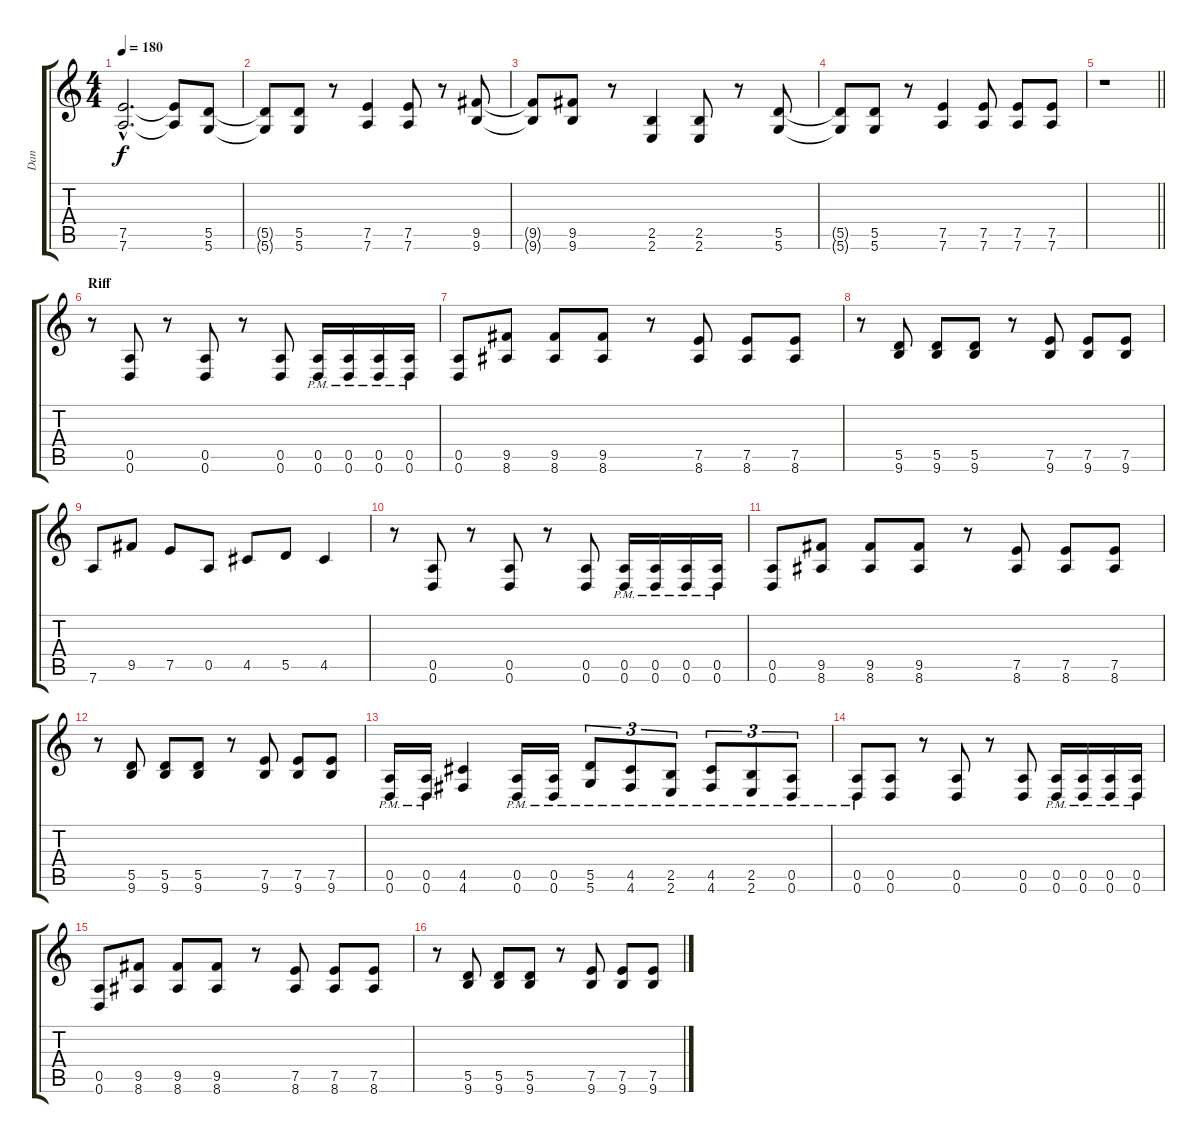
\track ("Dan" "Dan") {instrument overdrivenguitar}
\staff {score tabs}
\tuning (E4 B3 G3 D3 A2 D2) {hide}
\ts (4 4)
\tempo 180
\clef g2
\ks c
(7.5{hac t} 7.6{hac t}).2{d dy f} (7.5{t} 7.6{t}).8 (5.5 5.6).8 |
(5.5{t} 5.6{t}).8 (5.5 5.6).8 r.8 (7.5 7.6).4 (7.5 7.6).8 r.8 (9.5 9.6).8 |
(9.5{t} 9.6{t}).8 (9.5 9.6).8 r.8 (2.5 2.6).4 (2.5 2.6).8 r.8 (5.5 5.6).8 |
(5.5{t} 5.6{t}).8 (5.5 5.6).8 r.8 (7.5 7.6).4 (7.5 7.6).8 (7.5 7.6).8 (7.5 7.6).8 |
\barLineRight lightlight
r.1 |
\section ("" "Riff")
r.8 (0.5 0.6).8 r.8 (0.5 0.6).8 r.8 (0.5 0.6).8 (0.5{pm} 0.6{pm}).16 (0.5{pm} 0.6{pm}).16 (0.5{pm} 0.6{pm}).16 (0.5{pm} 0.6{pm}).16 |
(0.5 0.6).8 (9.5 8.6).8 (9.5 8.6).8 (9.5 8.6).8 r.8 (7.5 8.6).8 (7.5 8.6).8 (7.5 8.6).8 |
r.8 (5.5 9.6).8 (5.5 9.6).8 (5.5 9.6).8 r.8 (7.5 9.6).8 (7.5 9.6).8 (7.5 9.6).8 |
7.6.8 9.5.8 7.5.8 0.5.8 4.5.8 5.5.8 4.5.4 |
r.8 (0.5 0.6).8 r.8 (0.5 0.6).8 r.8 (0.5 0.6).8 (0.5{pm} 0.6{pm}).16 (0.5{pm} 0.6{pm}).16 (0.5{pm} 0.6{pm}).16 (0.5{pm} 0.6{pm}).16 |
(0.5 0.6).8 (9.5 8.6).8 (9.5 8.6).8 (9.5 8.6).8 r.8 (7.5 8.6).8 (7.5 8.6).8 (7.5 8.6).8 |
r.8 (5.5 9.6).8 (5.5 9.6).8 (5.5 9.6).8 r.8 (7.5 9.6).8 (7.5 9.6).8 (7.5 9.6).8 |
(0.5{pm} 0.6{pm}).16 (0.5{pm} 0.6{pm}).16 (4.5 4.6).4 (0.5{pm} 0.6{pm}).16 (0.5{pm} 0.6{pm}).16 (5.5{pm} 5.6{pm}).8{tu (3 2)} (4.5{pm} 4.6{pm}).8{tu (3 2)} (2.5{pm} 2.6{pm}).8{tu (3 2)} (4.5{pm} 4.6{pm}).8{tu (3 2)} (2.5{pm} 2.6{pm}).8{tu (3 2)} (0.5{pm} 0.6{pm}).8{tu (3 2)} |
(0.5{pm} 0.6{pm}).8 (0.5 0.6).8 r.8 (0.5 0.6).8 r.8 (0.5 0.6).8 (0.5{pm} 0.6{pm}).16 (0.5{pm} 0.6{pm}).16 (0.5{pm} 0.6{pm}).16 (0.5{pm} 0.6{pm}).16 |
(0.5 0.6).8 (9.5 8.6).8 (9.5 8.6).8 (9.5 8.6).8 r.8 (7.5 8.6).8 (7.5 8.6).8 (7.5 8.6).8 |
r.8 (5.5 9.6).8 (5.5 9.6).8 (5.5 9.6).8 r.8 (7.5 9.6).8 (7.5 9.6).8 (7.5 9.6).8
